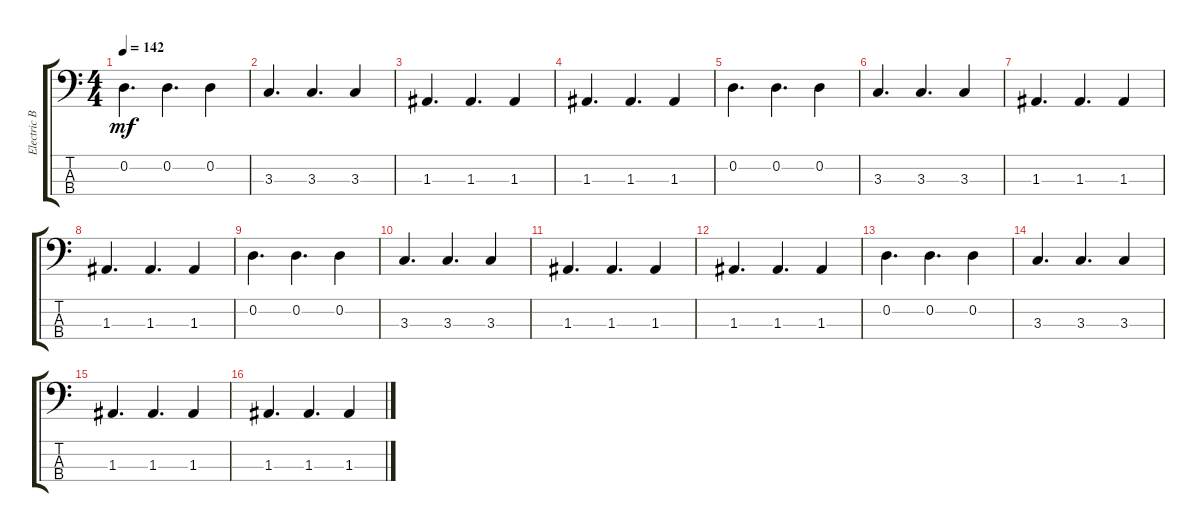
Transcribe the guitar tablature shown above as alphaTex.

\track ("Electric Bass" "Electric B") {instrument electricbassfinger}
\staff {score tabs}
\tuning (G2 D2 A1 D1) {hide}
\ts (4 4)
\tempo 142
\clef f4
\ks c
0.2.4{d dy mf} 0.2.4{d} 0.2.4 |
3.3.4{d} 3.3.4{d} 3.3.4 |
1.3.4{d} 1.3.4{d} 1.3.4 |
1.3.4{d} 1.3.4{d} 1.3.4 |
0.2.4{d} 0.2.4{d} 0.2.4 |
3.3.4{d} 3.3.4{d} 3.3.4 |
1.3.4{d} 1.3.4{d} 1.3.4 |
1.3.4{d} 1.3.4{d} 1.3.4 |
0.2.4{d} 0.2.4{d} 0.2.4 |
3.3.4{d} 3.3.4{d} 3.3.4 |
1.3.4{d} 1.3.4{d} 1.3.4 |
1.3.4{d} 1.3.4{d} 1.3.4 |
0.2.4{d} 0.2.4{d} 0.2.4 |
3.3.4{d} 3.3.4{d} 3.3.4 |
1.3.4{d} 1.3.4{d} 1.3.4 |
1.3.4{d} 1.3.4{d} 1.3.4
